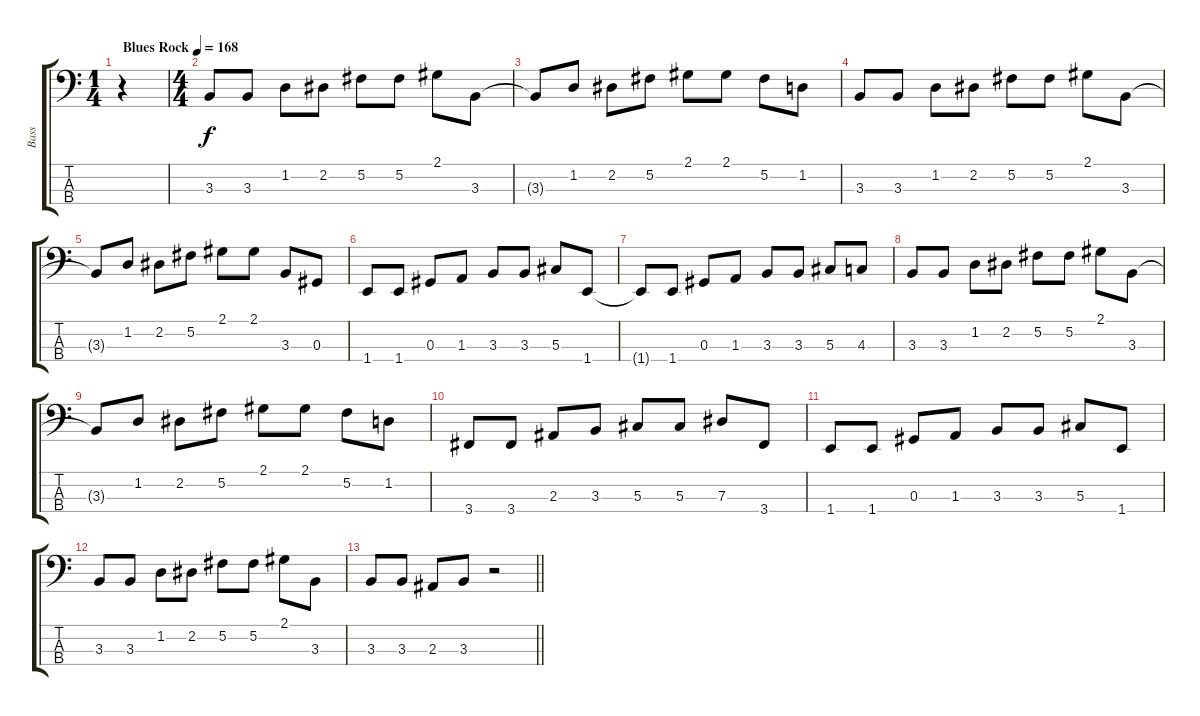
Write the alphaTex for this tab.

\track ("Bass" "Bass") {instrument electricbassfinger}
\staff {score tabs}
\tuning (Gb2 Db2 Ab1 Eb1) {hide}
\ts (1 4)
\tempo (168 "Blues Rock")
\clef f4
\ks c
r.4{dy f instrument electricbassfinger} |
\ts (4 4)
3.3.8 3.3.8 1.2.8 2.2.8 5.2.8 5.2.8 2.1.8 3.3.8 |
3.3{t}.8 1.2.8 2.2.8 5.2.8 2.1.8 2.1.8 5.2.8 1.2.8 |
3.3.8 3.3.8 1.2.8 2.2.8 5.2.8 5.2.8 2.1.8 3.3.8 |
3.3{t}.8 1.2.8 2.2.8 5.2.8 2.1.8 2.1.8 3.3.8 0.3.8 |
1.4.8 1.4.8 0.3.8 1.3.8 3.3.8 3.3.8 5.3.8 1.4.8 |
1.4{t}.8 1.4.8 0.3.8 1.3.8 3.3.8 3.3.8 5.3.8 4.3.8 |
3.3.8 3.3.8 1.2.8 2.2.8 5.2.8 5.2.8 2.1.8 3.3.8 |
3.3{t}.8 1.2.8 2.2.8 5.2.8 2.1.8 2.1.8 5.2.8 1.2.8 |
3.4.8 3.4.8 2.3.8 3.3.8 5.3.8 5.3.8 7.3.8 3.4.8 |
1.4.8 1.4.8 0.3.8 1.3.8 3.3.8 3.3.8 5.3.8 1.4.8 |
3.3.8 3.3.8 1.2.8 2.2.8 5.2.8 5.2.8 2.1.8 3.3.8 |
\barLineRight lightlight
3.3.8 3.3.8 2.3.8 3.3.8 r.2
